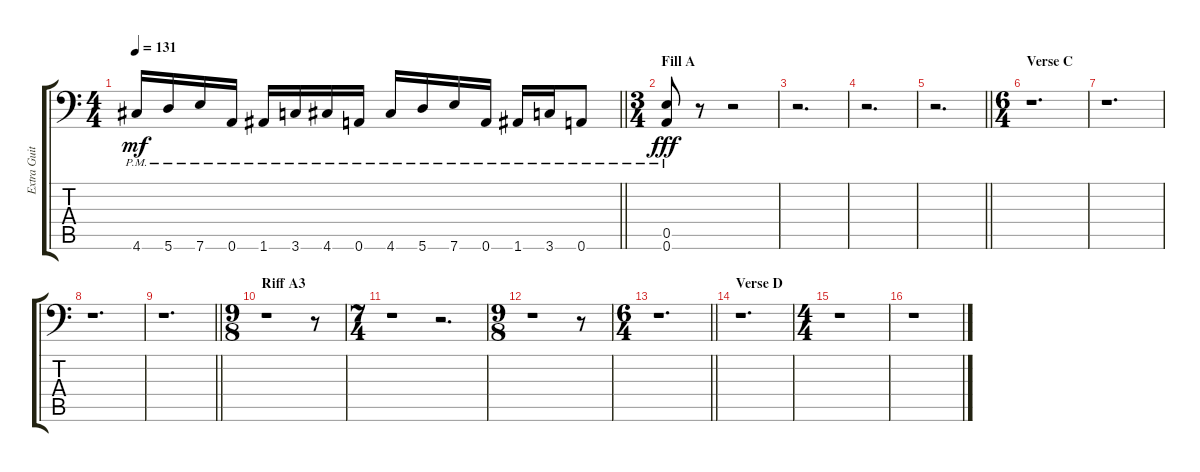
\track ("Extra Guitar" "Extra Guit") {instrument overdrivenguitar}
\staff {score tabs}
\tuning (B3 Gb3 D3 A2 E2 A1) {hide}
\ts (4 4)
\tempo 131
\clef f4
\barLineRight lightlight
\ks c
4.6{pm}.16{dy mf} 5.6{pm}.16 7.6{pm}.16 0.6{pm}.16 1.6{pm}.16 3.6{pm}.16 4.6{pm}.16 0.6{pm}.16 4.6{pm}.16 5.6{pm}.16 7.6{pm}.16 0.6{pm}.16 1.6{pm}.16 3.6{pm}.16 0.6{pm}.8 |
\ts (3 4)
\section ("" "Fill A")
(0.5{pm} 0.6{pm}).8{dy fff} r.8 r.2 |
r.2{d} |
r.2{d} |
\barLineRight lightlight
r.2{d} |
\ts (6 4)
\section ("" "Verse C")
r.1{d} |
r.1{d} |
r.1{d} |
\barLineRight lightlight
r.1{d} |
\ts (9 8)
\section ("" "Riff A3")
r.1 r.8 |
\ts (7 4)
r.1 r.2{d} |
\ts (9 8)
r.1 r.8 |
\ts (6 4)
\barLineRight lightlight
r.1{d} |
\section ("" "Verse D")
r.1{d} |
\ts (4 4)
r.1 |
r.1
